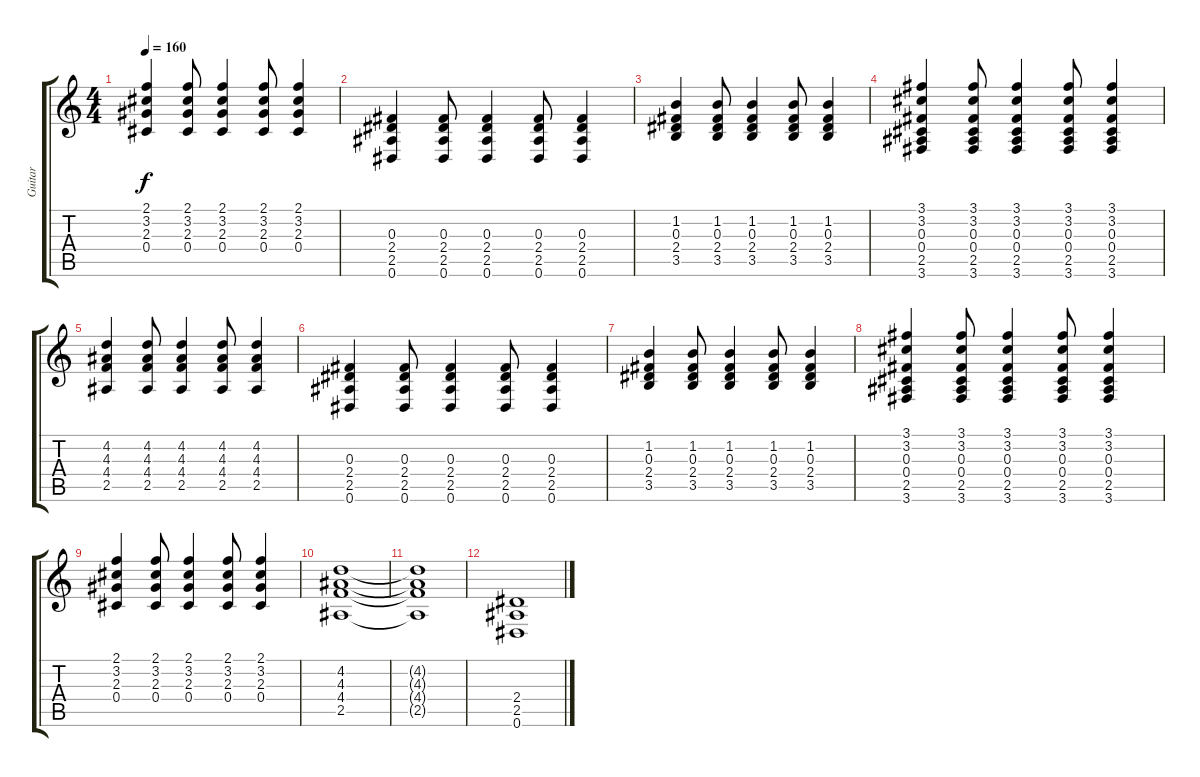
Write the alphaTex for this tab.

\track ("Guitar" "Guitar") {instrument distortionguitar}
\staff {score tabs}
\tuning (Eb4 Bb3 Gb3 Db3 Ab2 Eb2) {hide}
\ts (4 4)
\tempo 160
\clef g2
\ks c
(2.1 3.2 2.3 0.4).4{dy f} (2.1 3.2 2.3 0.4).8 (2.1 3.2 2.3 0.4).4 (2.1 3.2 2.3 0.4).8 (2.1 3.2 2.3 0.4).4 |
(0.3 2.4 2.5 0.6).4 (0.3 2.4 2.5 0.6).8 (0.3 2.4 2.5 0.6).4 (0.3 2.4 2.5 0.6).8 (0.3 2.4 2.5 0.6).4 |
(1.2 0.3 2.4 3.5).4 (1.2 0.3 2.4 3.5).8 (1.2 0.3 2.4 3.5).4 (1.2 0.3 2.4 3.5).8 (1.2 0.3 2.4 3.5).4 |
(3.1 3.2 0.3 0.4 2.5 3.6).4 (3.1 3.2 0.3 0.4 2.5 3.6).8 (3.1 3.2 0.3 0.4 2.5 3.6).4 (3.1 3.2 0.3 0.4 2.5 3.6).8 (3.1 3.2 0.3 0.4 2.5 3.6).4 |
(4.2 4.3 4.4 2.5).4 (4.2 4.3 4.4 2.5).8 (4.2 4.3 4.4 2.5).4 (4.2 4.3 4.4 2.5).8 (4.2 4.3 4.4 2.5).4 |
(0.3 2.4 2.5 0.6).4 (0.3 2.4 2.5 0.6).8 (0.3 2.4 2.5 0.6).4 (0.3 2.4 2.5 0.6).8 (0.3 2.4 2.5 0.6).4 |
(1.2 0.3 2.4 3.5).4 (1.2 0.3 2.4 3.5).8 (1.2 0.3 2.4 3.5).4 (1.2 0.3 2.4 3.5).8 (1.2 0.3 2.4 3.5).4 |
(3.1 3.2 0.3 0.4 2.5 3.6).4 (3.1 3.2 0.3 0.4 2.5 3.6).8 (3.1 3.2 0.3 0.4 2.5 3.6).4 (3.1 3.2 0.3 0.4 2.5 3.6).8 (3.1 3.2 0.3 0.4 2.5 3.6).4 |
(2.1 3.2 2.3 0.4).4 (2.1 3.2 2.3 0.4).8 (2.1 3.2 2.3 0.4).4 (2.1 3.2 2.3 0.4).8 (2.1 3.2 2.3 0.4).4 |
(4.2 4.3 4.4 2.5).1 |
(4.2{t} 4.3{t} 4.4{t} 2.5{t}).1 |
(2.4 2.5 0.6).1
